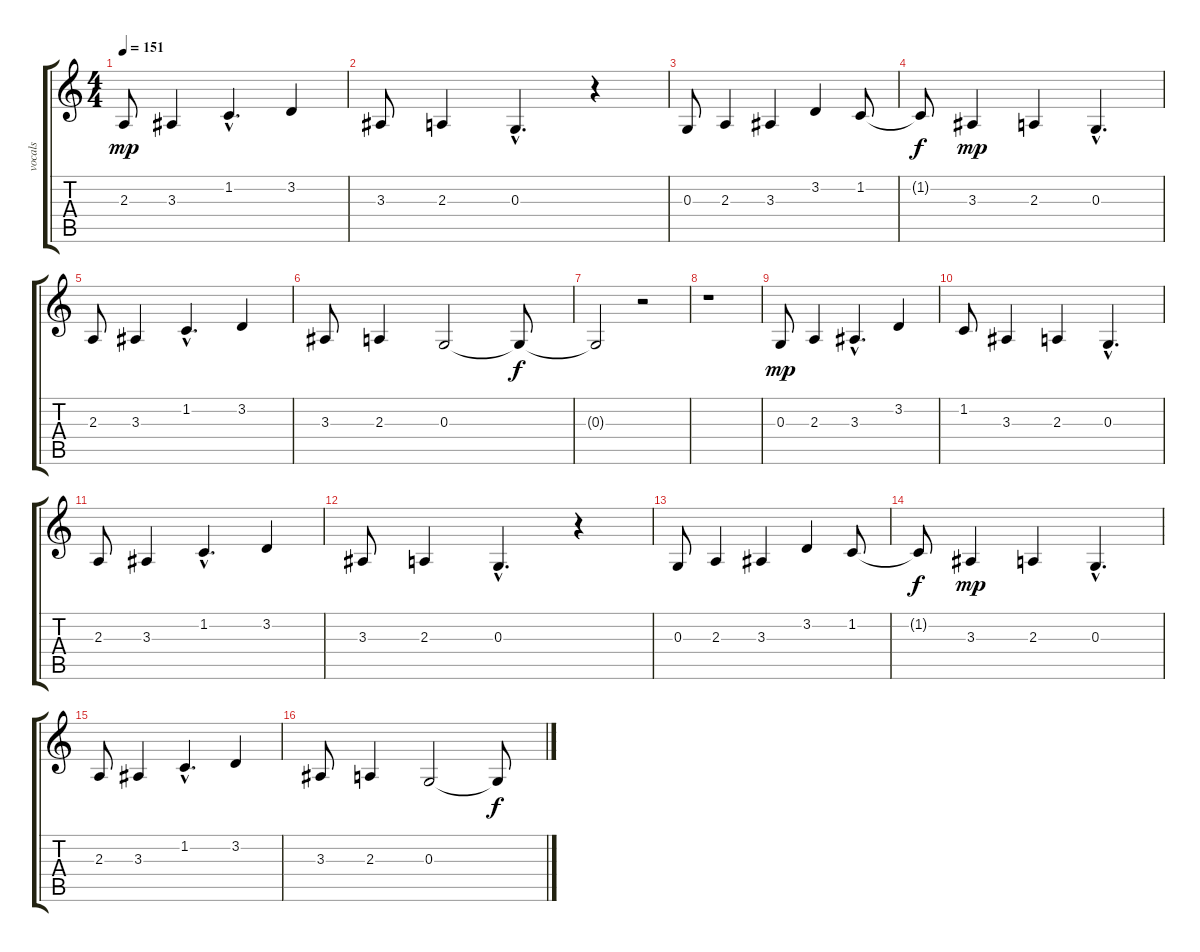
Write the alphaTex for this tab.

\track ("vocals" "vocals") {instrument oboe}
\staff {score tabs}
\tuning (E4 B3 G3 D3 A2 E2) {hide}
\ts (4 4)
\tempo 151
\clef g2
\ks c
2.3.8{dy mp} 3.3.4 1.2{hac}.4{d} 3.2.4 |
3.3.8 2.3.4 0.3{hac}.4{d} r.4 |
0.3.8 2.3.4 3.3.4 3.2.4 1.2.8 |
1.2{t}.8{dy f} 3.3.4{dy mp} 2.3.4 0.3{hac}.4{d} |
2.3.8 3.3.4 1.2{hac}.4{d} 3.2.4 |
3.3.8 2.3.4 0.3.2 0.3{t}.8{dy f} |
0.3{t}.2 r.2 |
r.1 |
0.3.8{dy mp} 2.3.4 3.3{hac}.4{d} 3.2.4 |
1.2.8 3.3.4 2.3.4 0.3{hac}.4{d} |
2.3.8 3.3.4 1.2{hac}.4{d} 3.2.4 |
3.3.8 2.3.4 0.3{hac}.4{d} r.4 |
0.3.8 2.3.4 3.3.4 3.2.4 1.2.8 |
1.2{t}.8{dy f} 3.3.4{dy mp} 2.3.4 0.3{hac}.4{d} |
2.3.8 3.3.4 1.2{hac}.4{d} 3.2.4 |
3.3.8 2.3.4 0.3.2 0.3{t}.8{dy f}
